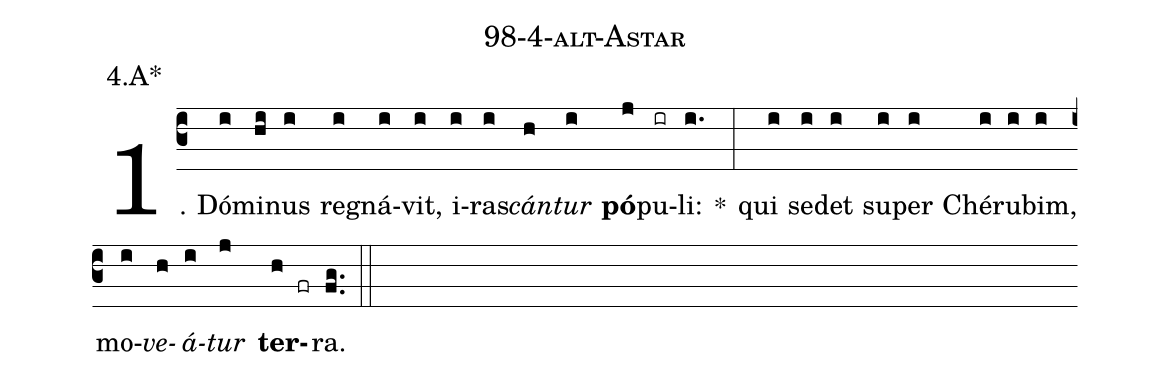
name: 98-4-alt-Astar;
annotation: 4.A*;
%%
(c3)1. Dó(i)mi(hi)nus(i) re(i)gná(i)vit,(i) i(i)ras(i)<i>cán</i>(h)<i>tur</i>(i) <b>pó</b>(j)pu(ir)li:(i.) *(:) qui(i) se(i)det(i) su(i)per(i) Ché(i)ru(i)bim,(i) mo(i)<i>ve</i>(h)<i>á</i>(i)<i>tur</i>(j) <b>ter</b>(h fr)ra.(fg..) (::)
